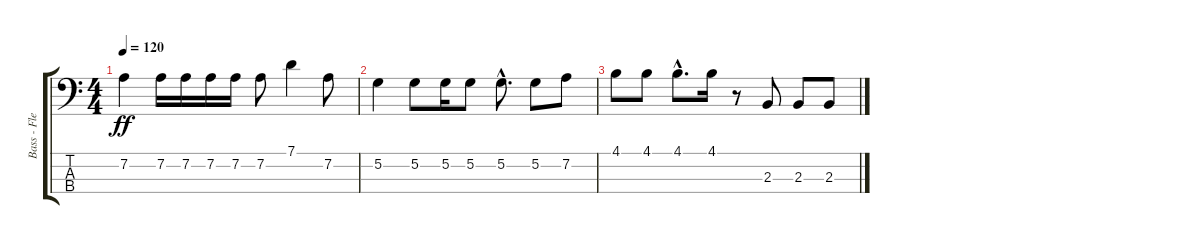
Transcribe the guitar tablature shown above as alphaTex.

\track ("Bass - Flea" "Bass - Fle") {instrument slapbass1}
\staff {score tabs}
\tuning (G2 D2 A1 E1) {hide}
\ts (4 4)
\tempo 120
\clef f4
\ks c
7.2.4{dy ff instrument electricbassfinger} 7.2.16 7.2.16 7.2.16 7.2.16 7.2.8 7.1.4 7.2.8 |
5.2.4 5.2.8 5.2.16 5.2.8 5.2{hac}.8{d} 5.2.8 7.2.8 |
4.1.8 4.1.8 4.1{hac}.8{d} 4.1.16 r.8 2.3.8 2.3.8 2.3.8
